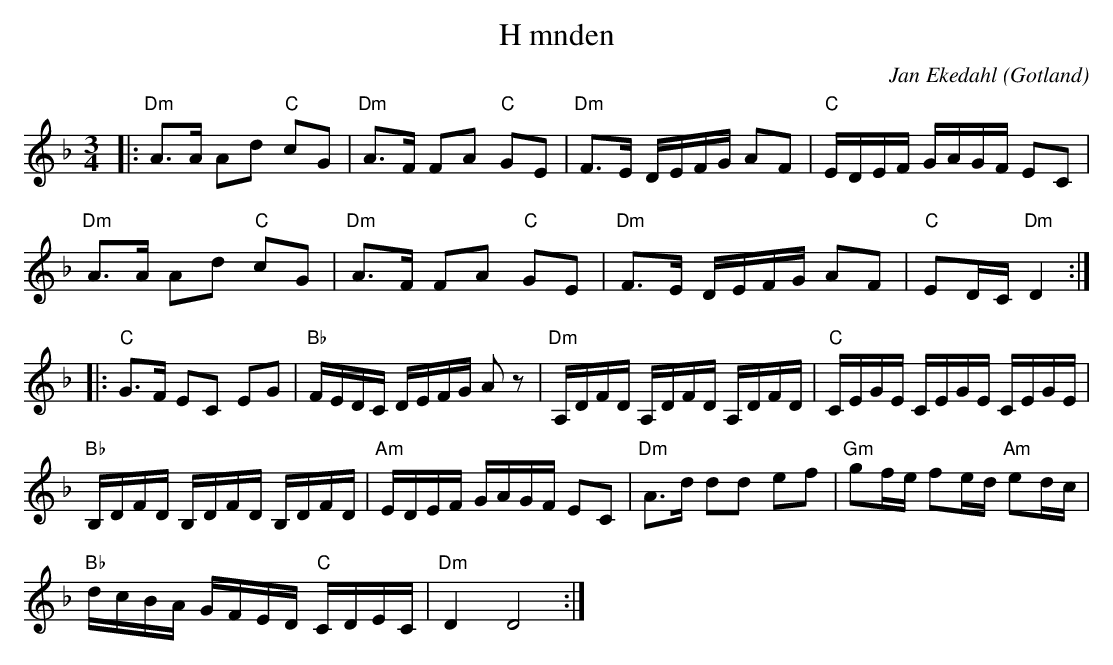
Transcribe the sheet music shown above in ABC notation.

X:1
T:H mnden
O:Gotland
C:Jan Ekedahl
M:3/4
L:1/8
K:Dm
|: "Dm"A>A Ad "C"cG | "Dm"A>F FA "C"GE | "Dm"F>E D/2E/2F/2G/2 AF | "C"E/2D/2E/2F/2 G/2A/2G/2F/2 EC |
"Dm"A>A Ad "C"cG | "Dm"A>F FA "C"GE | "Dm"F>E D/2E/2F/2G/2 AF | "C"ED/2C/2 "Dm"D2 :|
|:"C"G>F EC EG | "Bb"F/2E/2D/2C/2 D/2E/2F/2G/2 Az | "Dm"A,/2D/2F/2D/2 A,/2D/2F/2D/2 A,/2D/2F/2D/2 | "C"C/2E/2G/2E/2 C/2E/2G/2E/2 C/2E/2G/2E/2 |
"Bb"B,/2D/2F/2D/2 B,/2D/2F/2D/2 B,/2D/2F/2D/2 | "Am"E/2D/2E/2F/2 G/2A/2G/2F/2 EC | "Dm"A>d dd ef | "Gm"gf/2e/2 fe/2d/2 "Am"ed/2c/2 |
"Bb"d/2c/2B/2A/2 G/2F/2E/2D/2 "C"C/2D/2E/2C/2 | "Dm"D2 D4 :|
